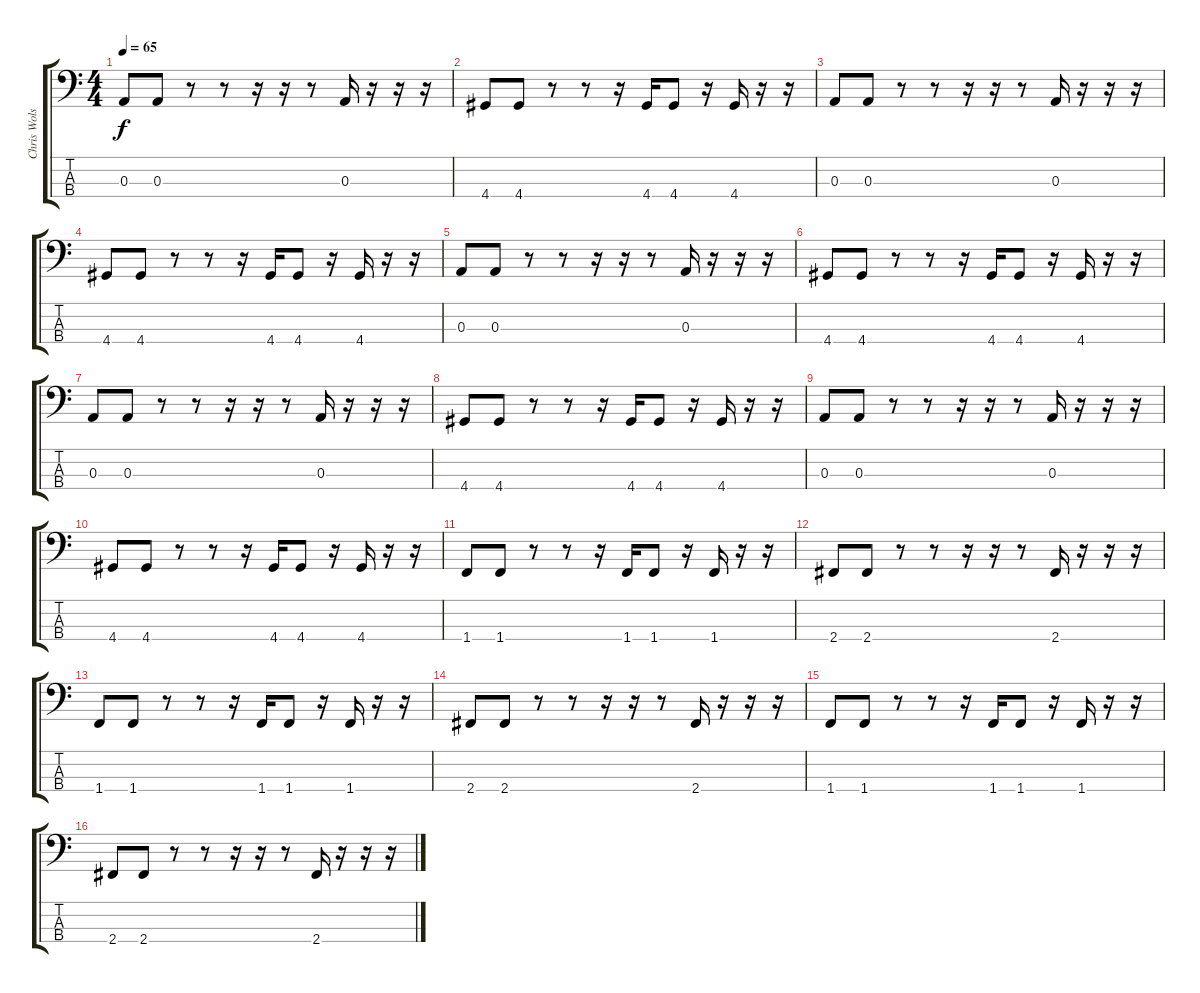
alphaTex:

\track ("Chris Wolstenholme" "Chris Wols") {instrument fretlessbass}
\staff {score tabs}
\tuning (G2 D2 A1 E1) {hide}
\ts (4 4)
\tempo 65
\clef f4
\ks c
0.3.8{dy f} 0.3.8 r.8 r.8 r.16 r.16 r.8 0.3.16 r.16 r.16 r.16 |
4.4.8 4.4.8 r.8 r.8 r.16 4.4.16 4.4.8 r.16 4.4.16 r.16 r.16 |
0.3.8 0.3.8 r.8 r.8 r.16 r.16 r.8 0.3.16 r.16 r.16 r.16 |
4.4.8 4.4.8 r.8 r.8 r.16 4.4.16 4.4.8 r.16 4.4.16 r.16 r.16 |
0.3.8 0.3.8 r.8 r.8 r.16 r.16 r.8 0.3.16 r.16 r.16 r.16 |
4.4.8 4.4.8 r.8 r.8 r.16 4.4.16 4.4.8 r.16 4.4.16 r.16 r.16 |
0.3.8 0.3.8 r.8 r.8 r.16 r.16 r.8 0.3.16 r.16 r.16 r.16 |
4.4.8 4.4.8 r.8 r.8 r.16 4.4.16 4.4.8 r.16 4.4.16 r.16 r.16 |
0.3.8 0.3.8 r.8 r.8 r.16 r.16 r.8 0.3.16 r.16 r.16 r.16 |
4.4.8 4.4.8 r.8 r.8 r.16 4.4.16 4.4.8 r.16 4.4.16 r.16 r.16 |
1.4.8 1.4.8 r.8 r.8 r.16 1.4.16 1.4.8 r.16 1.4.16 r.16 r.16 |
2.4.8 2.4.8 r.8 r.8 r.16 r.16 r.8 2.4.16 r.16 r.16 r.16 |
1.4.8 1.4.8 r.8 r.8 r.16 1.4.16 1.4.8 r.16 1.4.16 r.16 r.16 |
2.4.8 2.4.8 r.8 r.8 r.16 r.16 r.8 2.4.16 r.16 r.16 r.16 |
1.4.8{volume 0} 1.4.8 r.8 r.8 r.16 1.4.16 1.4.8 r.16 1.4.16 r.16 r.16 |
2.4.8 2.4.8 r.8 r.8 r.16 r.16 r.8 2.4.16 r.16 r.16 r.16
